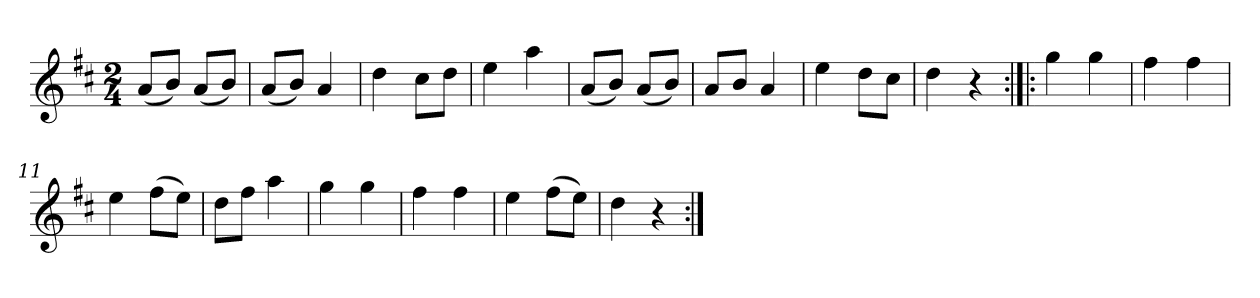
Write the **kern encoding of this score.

**kern
*part1
*staff1
*clefG2
*k[f#c#]
*D:
*M2/4
*MM120
=1
(8a/L
8b/J)
(8a/L
8b/J)
=2
(8a/L
8b/J)
4a
=3
4dd
8cc#\L
8dd\J
=4
4ee
4aa
=5
(8a/L
8b/J)
(8a/L
8b/J)
=6
8a/L
8b/J
4a
=7
4ee
8dd\L
8cc#\J
=8
4dd
4r
=9:|!|:
4gg
4gg
=10
4ff#
4ff#
=11
4ee
(8ff#\L
8ee\J)
=12
8dd\L
8ff#\J
4aa
=13
4gg
4gg
=14
4ff#
4ff#
=15
4ee
(8ff#\L
8ee\J)
=16
4dd
4r
=:|!
*-
